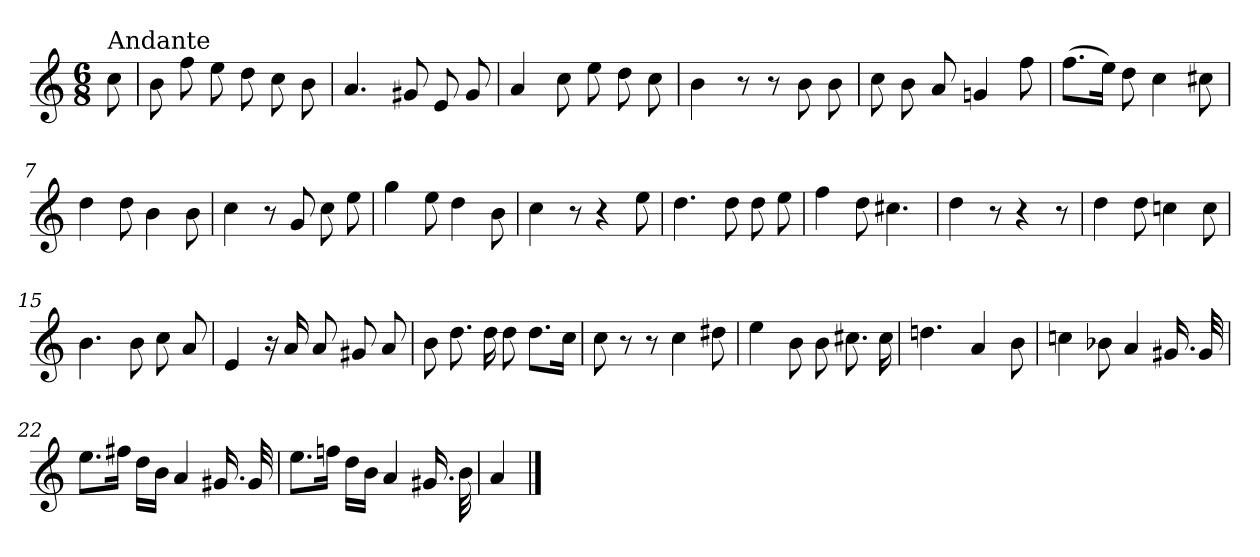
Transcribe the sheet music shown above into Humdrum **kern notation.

**kern
*part1
*staff1
*clefG2
*k[]
*a:
*M6/8
=
!LO:TX:a:t=Andante
8cc\
=1
8b\
8ff\
8ee\
8dd\
8cc\
8b\
=2
4.a/
8g#X/
8e/
8g#/
=3
4a/
8cc\
8ee\
8dd\
8cc\
=4
4b\
8r
8r
8b\
8b\
=5
8cc\
8b\
8a/
4gn/
8ff\
=6
(>8.ff\L
16ee\Jk)
8dd\
4cc\
8cc#X\
!!LO:LB:g=z
=7
4dd\
8dd\
4b\
8b\
=8
4cc\
8r
8g/
8cc\
8ee\
=9
4gg\
8ee\
4dd\
8b\
=10
4cc\
8r
4r
8ee\
=11
4.dd\
8dd\
8dd\
8ee\
=12
4ff\
8dd\
4.cc#X\
=13
4dd\
8r
4r
8r
!!LO:LB:g=z
=14
4dd\
8dd\
4ccn\
8cc\
=15
4.b\
8b\
8cc\
8a/
=16
4e/
16r
16a/
8a/
8g#X/
8a/
=17
8b\
8.dd\
16dd\
8dd\
8.dd\L
16cc\Jk
=18
8cc\
8r
8r
4cc\
8dd#X\
=19
4ee\
8b\
8b\
8.cc#X\
16cc#\
!!LO:LB:g=z
=20
4.ddn\
4a/
8b\
=21
4ccn\
8b-X\
4a/
16.g#X/
32g#/
=22
8.ee\L
16ff#X\Jk
16dd\LL
16b\JJ
4a/
16.g#X/
32g#/
=23
8.ee\L
16ffn\Jk
16dd\LL
16b\JJ
4a/
16.g#X/
32b\
=24
4a/
==
*-
